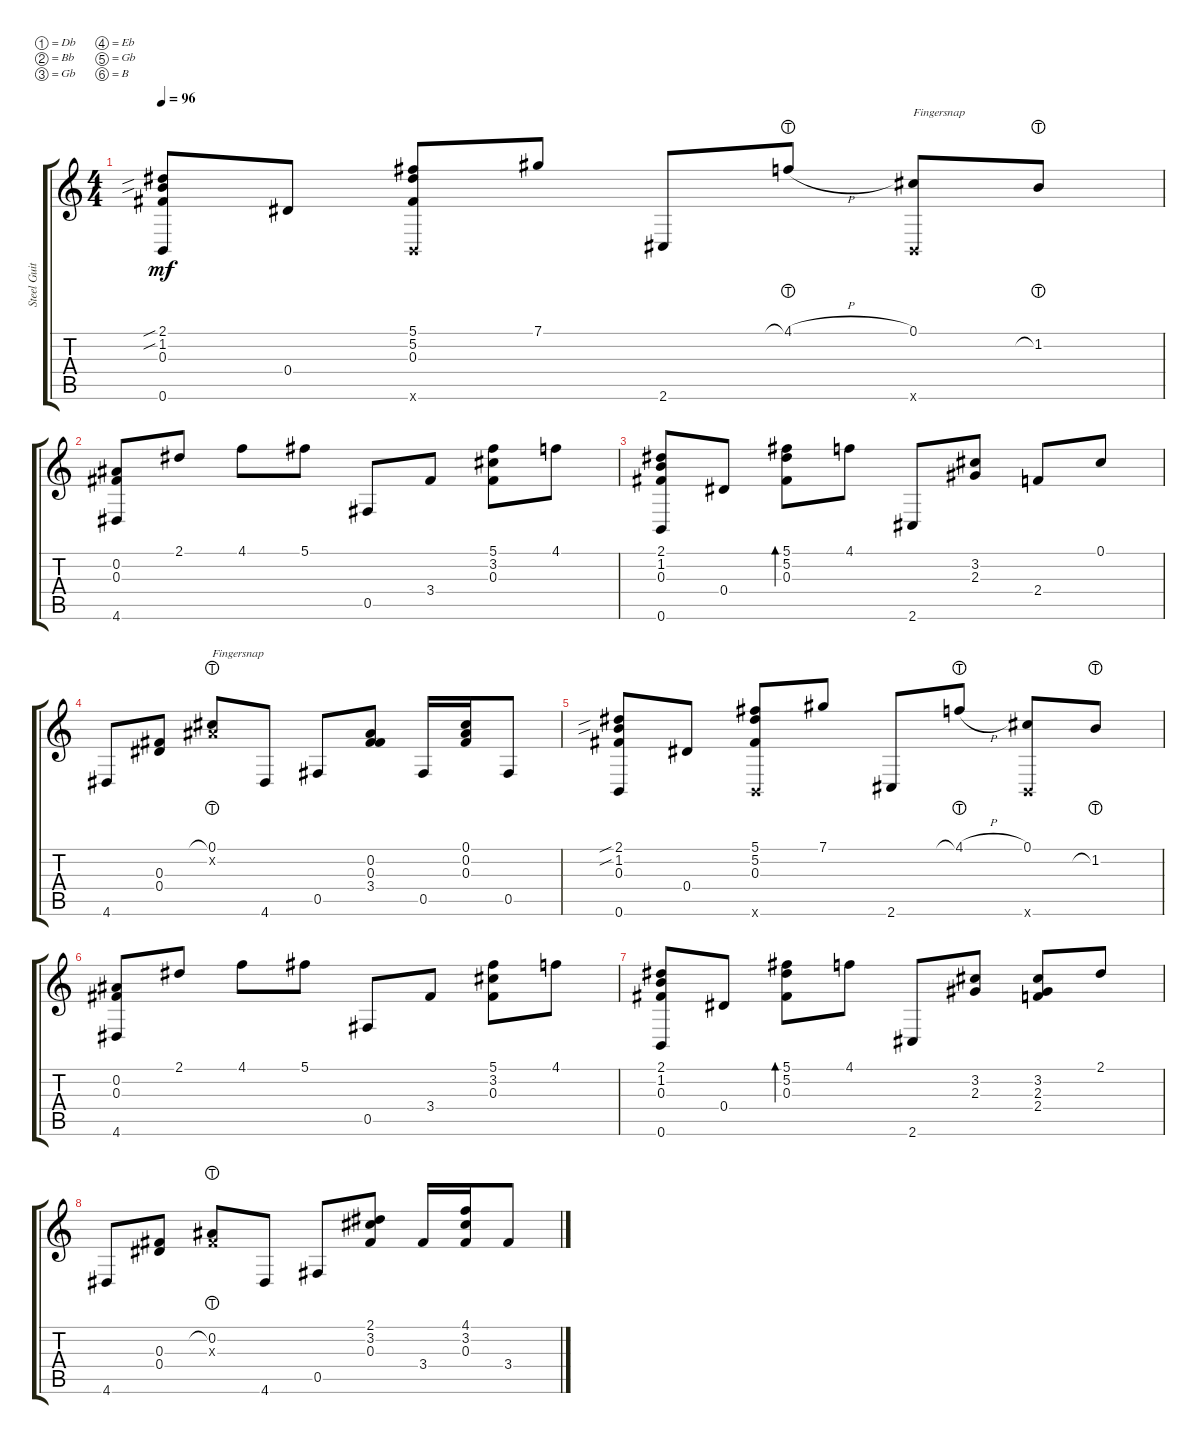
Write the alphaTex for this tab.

\defaultSystemsLayout 4
\bracketExtendMode groupsimilarinstruments
\otherSystemsTrackNameOrientation horizontal
\track ("Steel Guitar" "Steel Guit") {instrument acousticguitarsteel}
\staff {score tabs}
\tuning (Db4 Bb3 Gb3 Eb3 Gb2 B1)
\ts (4 4)
\tempo 96
\clef g2
\ks c
(0.6 0.3{acc #} 1.2{sib} 2.1{sib acc #}).8{dy mf beam Up} 0.4{acc #}.8{beam Up} (0.3{acc #} 5.2{acc #} 5.1{acc #} 0.6{x}).8{beam Up} 7.1{acc #}.8{beam Up} 2.6{acc #}.8{beam Up} 4.1{h lht}.8{beam Up} (0.1{acc #} 0.6{x}).8{txt "Fingersnap" beam Up} 1.2{lht}.8{beam Up} |
(0.2{acc #} 0.3{acc #} 4.6{acc #}).8{beam Up} 2.1{acc #}.8{beam Up} 4.1.8{beam Down} 5.1{acc #}.8{beam Down} 0.5{acc #}.8{beam Up} 3.4{acc #}.8{beam Up} (3.2{acc #} 5.1{acc #} 0.3{acc #}).8{beam Down} 4.1.8{beam Down} |
(2.1{acc #} 1.2 0.6 0.3{acc #}).8{beam Up} 0.4{acc #}.8{beam Up} (0.3{acc #} 5.2{acc #} 5.1{acc #}).8{bd 30 beam Down} 4.1.8{beam Down} 2.6{acc #}.8{beam Up} (2.3{acc #} 3.2{acc #}).8{beam Up} 2.4.8{beam Up} 0.1{acc #}.8{beam Up} |
4.6{acc #}.8{beam Up} (0.4{acc #} 0.3{acc #}).8{beam Up} (0.2{x acc #} 0.1{lht acc #}).8{txt "Fingersnap" beam Up} 4.6{acc #}.8{beam Up} 0.5{acc #}.8{beam Up} (0.2{acc #} 3.4{acc #} 0.3{acc #}).8{beam Up} 0.5{acc #}.16{beam Up} (0.3{acc #} 0.1{acc #} 0.2{acc #}).16{beam Up} 0.5{acc #}.8{beam Up} |
(0.6 0.3{acc #} 1.2{sib} 2.1{sib acc #}).8{beam Up} 0.4{acc #}.8{beam Up} (0.3{acc #} 5.2{acc #} 5.1{acc #} 0.6{x}).8{beam Up} 7.1{acc #}.8{beam Up} 2.6{acc #}.8{beam Up} 4.1{h lht}.8{beam Up} (0.1{acc #} 0.6{x}).8{beam Up} 1.2{lht}.8{beam Up} |
(0.2{acc #} 0.3{acc #} 4.6{acc #}).8{beam Up} 2.1{acc #}.8{beam Up} 4.1.8{beam Down} 5.1{acc #}.8{beam Down} 0.5{acc #}.8{beam Up} 3.4{acc #}.8{beam Up} (3.2{acc #} 5.1{acc #} 0.3{acc #}).8{beam Down} 4.1.8{beam Down} |
(2.1{acc #} 1.2 0.6 0.3{acc #}).8{beam Up} 0.4{acc #}.8{beam Up} (0.3{acc #} 5.2{acc #} 5.1{acc #}).8{bd 30 beam Down} 4.1.8{beam Down} 2.6{acc #}.8{beam Up} (2.3{acc #} 3.2{acc #}).8{beam Up} (2.4 3.2{acc #} 2.3{acc #}).8{beam Up} 2.1{acc #}.8{beam Up} |
4.6{acc #}.8{beam Up} (0.4{acc #} 0.3{acc #}).8{beam Up} (0.2{lht acc #} 0.3{x acc #}).8{beam Up} 4.6{acc #}.8{beam Up} 0.5{acc #}.8{beam Up} (0.3{acc #} 2.1{acc #} 3.2{acc #}).8{beam Up} 3.4{acc #}.16{beam Up} (0.3{acc #} 4.1 3.2{acc #}).16{beam Up} 3.4{acc #}.8{beam Up}
